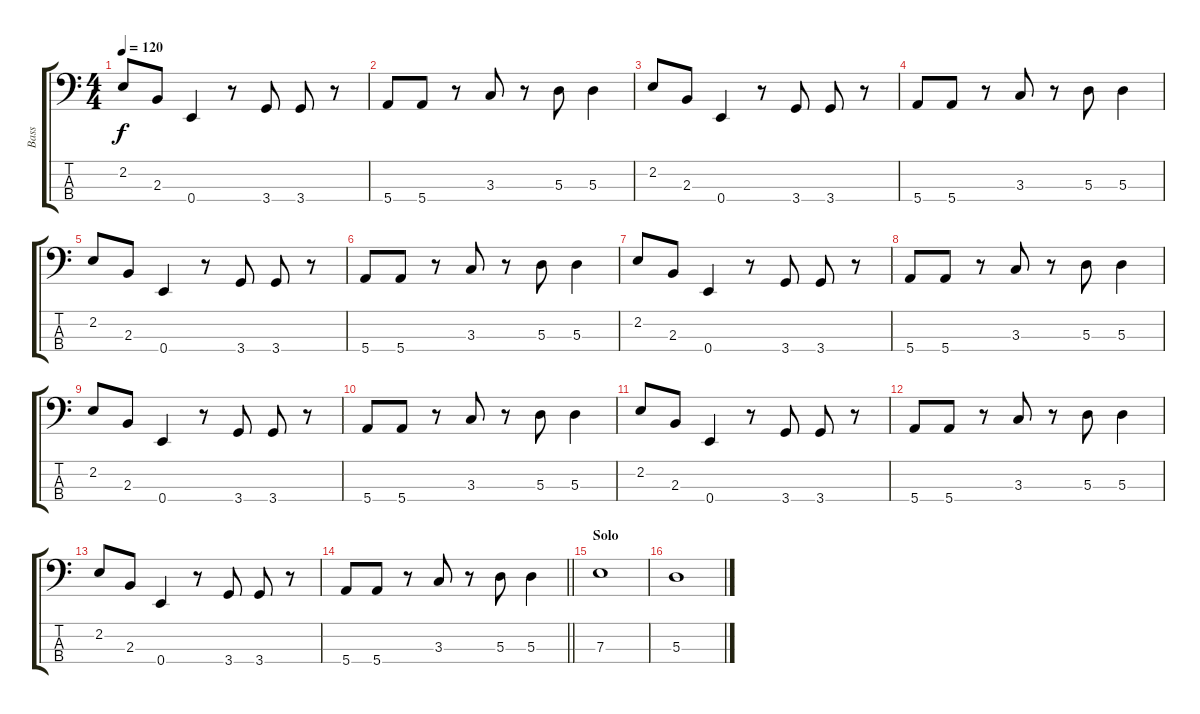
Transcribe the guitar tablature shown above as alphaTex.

\track ("Bass" "Bass") {solo instrument electricbassfinger}
\staff {score tabs}
\tuning (G2 D2 A1 E1) {hide}
\ts (4 4)
\tempo 120
\clef f4
\ks c
2.2.8{dy f} 2.3.8 0.4.4 r.8 3.4.8 3.4.8 r.8 |
5.4.8 5.4.8 r.8 3.3.8 r.8 5.3.8 5.3.4 |
2.2.8 2.3.8 0.4.4 r.8 3.4.8 3.4.8 r.8 |
5.4.8 5.4.8 r.8 3.3.8 r.8 5.3.8 5.3.4 |
2.2.8 2.3.8 0.4.4 r.8 3.4.8 3.4.8 r.8 |
5.4.8 5.4.8 r.8 3.3.8 r.8 5.3.8 5.3.4 |
2.2.8 2.3.8 0.4.4 r.8 3.4.8 3.4.8 r.8 |
5.4.8 5.4.8 r.8 3.3.8 r.8 5.3.8 5.3.4 |
2.2.8 2.3.8 0.4.4 r.8 3.4.8 3.4.8 r.8 |
5.4.8 5.4.8 r.8 3.3.8 r.8 5.3.8 5.3.4 |
2.2.8 2.3.8 0.4.4 r.8 3.4.8 3.4.8 r.8 |
5.4.8 5.4.8 r.8 3.3.8 r.8 5.3.8 5.3.4 |
2.2.8 2.3.8 0.4.4 r.8 3.4.8 3.4.8 r.8 |
\barLineRight lightlight
5.4.8 5.4.8 r.8 3.3.8 r.8 5.3.8 5.3.4 |
\section ("" "Solo")
7.3.1 |
5.3.1
